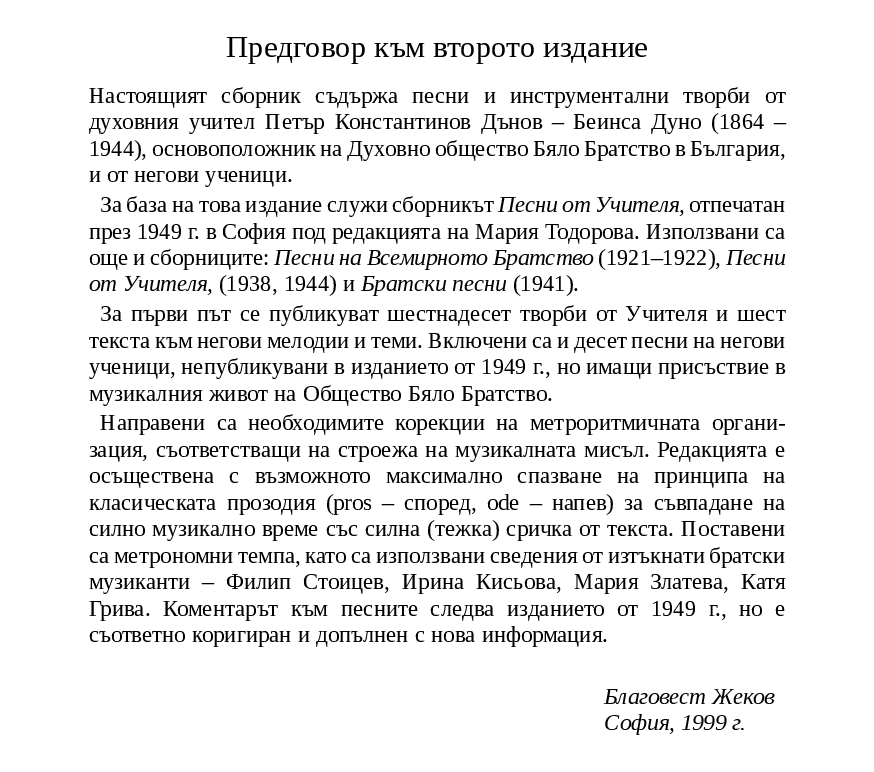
\version "2.24.4"

% include paper part and global functions
\include "include/globals.ily"

\bookpart {
 \paper {
  print-all-headers = ##t
  print-page-number = ##t
  print-first-page-number = ##f
  page-number-type = #'roman-upper


  % put page numbers on the bottom
  oddHeaderMarkup = \markup {

    \fill-line {
      """"
      \if \should-print-page-number  \abs-fontsize #9 {
        \fromproperty #'page:page-number-string

      }
    }
  }
  evenHeaderMarkup = \markup {

    \fill-line {
      \if \should-print-page-number \abs-fontsize #9 {
         \fromproperty #'page:page-number-string
        ""
      }
    }
  }

  oddFooterMarkup = \markup ""

  evenFooterMarkup = ""
  left-margin = 1.5\cm
  right-margin = 1.5\cm
  top-margin = 1\cm
  bottom-margin = 1.2\cm
  ragged-bottom = ##t % do not spread the staves to fill the whole vertical space
  top-markup-spacing.basic-distance = 8\mm
  top-system-spacing.basic-distance = 10\mm

  % change distance between staves
  system-system-spacing =
  #'((basic-distance . 16)
     (minimum-distance . 6)
     (padding . 1)
     (stretchability . 12))
}

  \tocItem \markup "Предговор към второто издание"
  \markup \abs-fontsize #15  { \fill-line {"Предговор към второто издание"} }

  \markup \abs-fontsize #11 {
    \vspace #1.5  \override #'(baseline-skip . 3.4)
    \justify {

      Настоящият сборник съдържа песни и инструментални
      творби от духовния учител Петър Константинов Дънов – Беинса
      Дуно (1864 – 1944), основоположник на Духовно общество Бяло
      Братство в България, и от негови ученици.
    }
  }
  \markup \abs-fontsize #11 {
    \vspace #0.9  \override #'(baseline-skip . 3.4)
    \justify {
      \hspace #1.5
      За база на това издание служи сборникът \italic"Песни" \italic"от" \italic"Учителя,"
      отпечатан през 1949 г. в София под редакцията на Мария
      Тодорова. Използвани са още и сборниците: \italic"Песни" \italic"на" \italic"Всемирното"
      \italic"Братство" (1921–1922),  \italic"Песни" \italic"от" \italic"Учителя," (1938, 1944) и \italic"Братски"
      \italic"песни" (1941).
    }
  }

  \markup \abs-fontsize #11 {
    \vspace #0.9  \override #'(baseline-skip . 3.4)
    \justify {
      \hspace #1.5

      За първи път се публикуват шестнадесет творби от Учителя
      и шест текста към негови мелодии и теми. Включени са и десет
      песни на негови ученици, непубликувани в изданието от 1949
      г., но имащи присъствие в музикалния живот на Общество Бяло
      Братство.
    }
  }
  \markup \abs-fontsize #11 {
    \vspace #0.9  \override #'(baseline-skip . 3.4)
    \justify {
      \hspace #1.5
      Направени са необходимите корекции на метроритмичната
      органи- зация, съответстващи на строежа на музикалната мисъл.
      Редакцията е осъществена с възможното максимално спазване на
      принципа на класическата прозодия (рrоs – според, оdе – напев)
      за съвпадане на силно музикално време със силна (тежка) сричка
      от текста. Поставени са метрономни темпа, като са използвани
      сведения от изтъкнати братски музиканти – Филип Стоицев,
      Ирина Кисьова, Мария Златева, Катя Грива. Коментарът към
      песните следва изданието от 1949 г., но е съответно коригиран и
      допълнен с нова информация.
    }
  }



  \markup \abs-fontsize #11 \raise #0 \override #'(baseline-skip . 3.4) {
    \column {
      \line {"  "}
      \line {"  "}
      \fill-line { "" ""  \italic {"Благовест Жеков  "} }
      \fill-line { "" ""  \italic {"София, 1999 г.       "} }
    }
  }


} % bookpart



% Più mosso
% „Weiße Bruderschaft“
